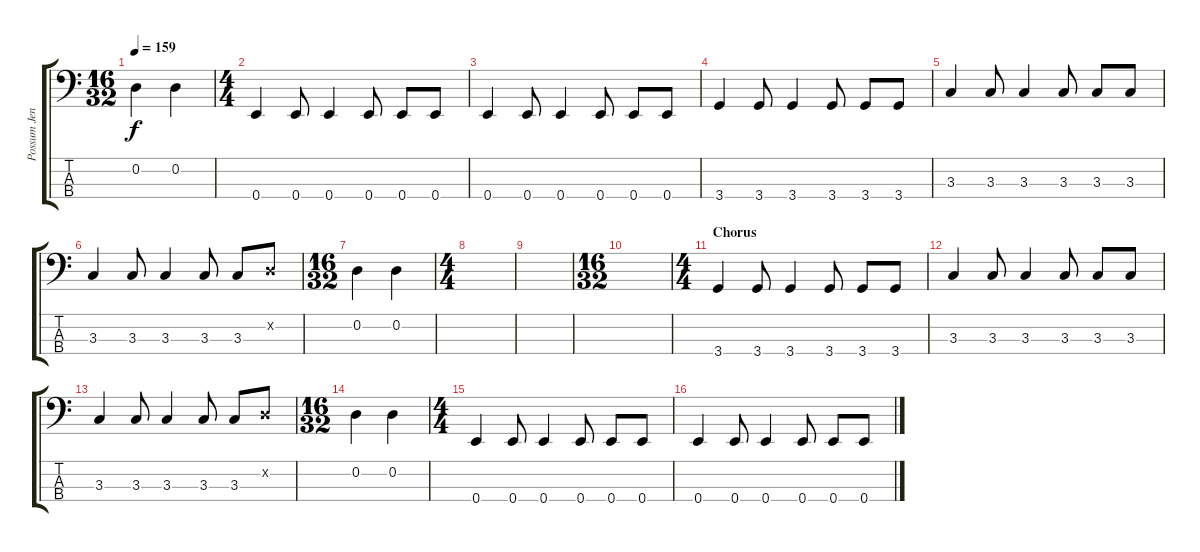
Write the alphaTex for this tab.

\track ("Possum Jenkins (Bass)" "Possum Jen") {instrument fretlessbass}
\staff {score tabs}
\tuning (G2 D2 A1 E1) {hide}
\ts (16 32)
\tempo 159
\clef f4
\ks c
0.2.4{dy f} 0.2.4 |
\ts (4 4)
0.4.4 0.4.8 0.4.4 0.4.8 0.4.8 0.4.8 |
0.4.4 0.4.8 0.4.4 0.4.8 0.4.8 0.4.8 |
3.4.4 3.4.8 3.4.4 3.4.8 3.4.8 3.4.8 |
3.3.4 3.3.8 3.3.4 3.3.8 3.3.8 3.3.8 |
3.3.4 3.3.8 3.3.4 3.3.8 3.3.8 0.2{x}.8 |
\ts (16 32)
0.2.4 0.2.4 |
\ts (4 4)
|
|
\ts (16 32)
|
\ts (4 4)
\section ("" "Chorus")
3.4.4 3.4.8 3.4.4 3.4.8 3.4.8 3.4.8 |
3.3.4 3.3.8 3.3.4 3.3.8 3.3.8 3.3.8 |
3.3.4 3.3.8 3.3.4 3.3.8 3.3.8 0.2{x}.8 |
\ts (16 32)
0.2.4 0.2.4 |
\ts (4 4)
0.4.4 0.4.8 0.4.4 0.4.8 0.4.8 0.4.8 |
0.4.4 0.4.8 0.4.4 0.4.8 0.4.8 0.4.8
